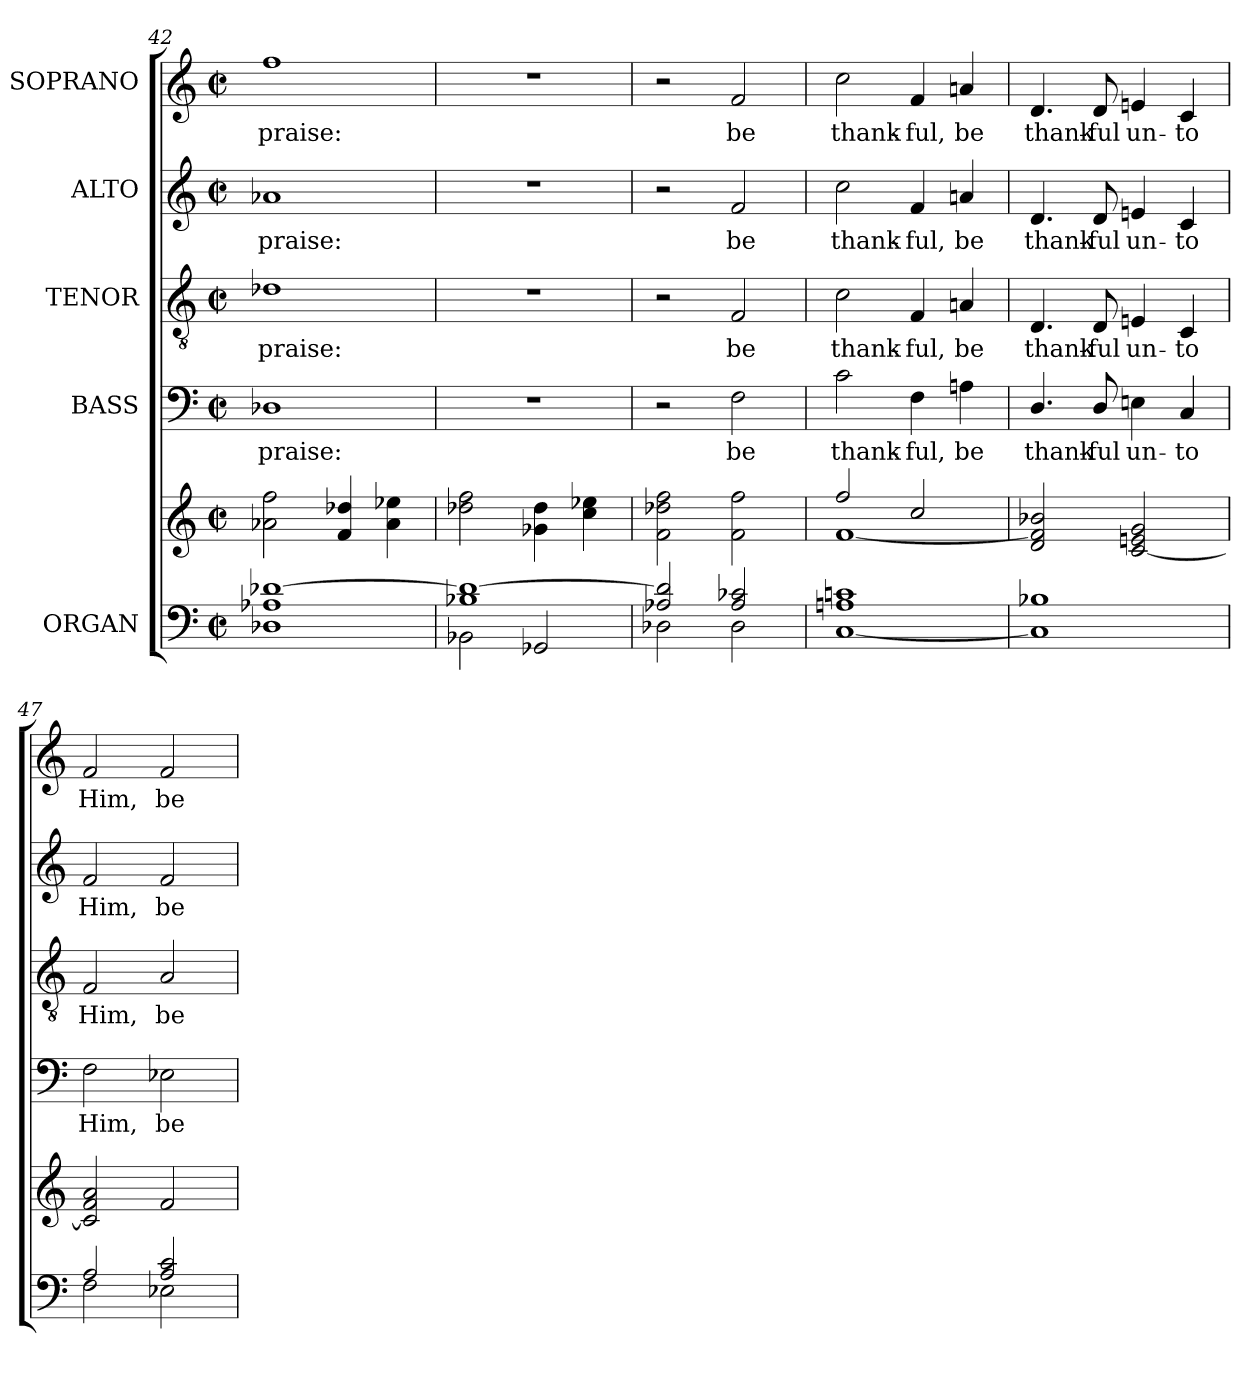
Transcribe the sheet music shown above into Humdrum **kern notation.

**kern	**kern	**kern	**text	**kern	**text	**kern	**text	**kern	**text
*part5	*part5	*part4	*part4	*part3	*part3	*part2	*part2	*part1	*part1
*staff6	*staff5	*staff4	*staff4	*staff3	*staff3	*staff2	*staff2	*staff1	*staff1
*I"ORGAN	*	*I"BASS	*	*I"TENOR	*	*I"ALTO	*	*I"SOPRANO	*
*clefF4	*clefG2	*clefF4	*	*clefGv2	*	*clefG2	*	*clefG2	*
*	*	*	*	*ITrd7c12	*	*	*	*	*
*k[]	*k[]	*k[]	*	*k[]	*	*k[]	*	*k[]	*
*C:	*C:	*C:	*	*C:	*	*C:	*	*C:	*
*M2/2	*M2/2	*M2/2	*	*M2/2	*	*M2/2	*	*M2/2	*
*met(c|)	*met(c|)	*met(c|)	*	*met(c|)	*	*met(c|)	*	*met(c|)	*
=42	=42	=42	=42	=42	=42	=42	=42	=42	=42
*^	*	*	*	*	*	*	*	*	*
!	!	!	!	!LO:LY:b:color=#000000	!	!	!	!	!	!
!	!	!	!	!	!	!LO:LY:b:color=#000000	!	!	!	!
!	!	!	!	!	!	!	!	!LO:LY:b:color=#000000	!	!
!	!	!	!	!	!	!	!	!	!	!LO:LY:b:color=#000000
1A-Xi [1d-Xi	1D-Xi	2a-Xi\ 2ffi	1D-Xi	praise:	1D-Xi	praise:	1a-Xi	praise:	1ffi	praise:
.	.	4fi/ 4dd-Xi	.	.	.	.	.	.	.	.
.	.	4a-i\ 4ee-i	.	.	.	.	.	.	.	.
=43	=43	=43	=43	=43	=43	=43	=43	=43	=43	=43
1B-i 1d-i_	2BB-i\	2dd-Xi\ 2ffi	1r	.	1r	.	1r	.	1r	.
.	2GG-Xi/	4g-Xi\ 4dd-i	.	.	.	.	.	.	.	.
.	.	4cci\ 4ee-i	.	.	.	.	.	.	.	.
=44	=44	=44	=44	=44	=44	=44	=44	=44	=44	=44
2A-Xi/ 2d-i]	2D-Xi\	2fi\ 2dd-Xi 2ffi	2r	.	2r	.	2r	.	2r	.
!	!	!	!	!LO:LY:b:color=#000000	!	!	!	!	!	!
!	!	!	!	!	!	!LO:LY:b:color=#000000	!	!	!	!
!	!	!	!	!	!	!	!	!LO:LY:b:color=#000000	!	!
!	!	!	!	!	!	!	!	!	!	!LO:LY:b:color=#000000
2A-i/ 2c-Xi	2D-i\	2fi\ 2ffi	2Fi\	be	2FFi/	be	2fi/	be	2fi/	be
=45	=45	=45	=45	=45	=45	=45	=45	=45	=45	=45
*	*	*^	*	*	*	*	*	*	*	*
!	!	!	!	!	!LO:LY:b:color=#000000	!	!	!	!	!	!
!	!	!	!	!	!	!	!LO:LY:b:color=#000000	!	!	!	!
!	!	!	!	!	!	!	!	!	!LO:LY:b:color=#000000	!	!
!	!	!	!	!	!	!	!	!	!	!	!LO:LY:b:color=#000000
1Ani 1cni	[1Ci	2ffi/	[1fi	2ci\	thank-	2Ci\	thank-	2cci\	thank-	2cci\	thank-
!	!	!	!	!	!LO:LY:b:color=#000000	!	!	!	!	!	!
!	!	!	!	!	!	!	!LO:LY:b:color=#000000	!	!	!	!
!	!	!	!	!	!	!	!	!	!LO:LY:b:color=#000000	!	!
!	!	!	!	!	!	!	!	!	!	!	!LO:LY:b:color=#000000
.	.	2cci/	.	4Fi\	-ful,	4FFi/	-ful,	4fi/	-ful,	4fi/	-ful,
!	!	!	!	!	!LO:LY:b:color=#000000	!	!	!	!	!	!
!	!	!	!	!	!	!	!LO:LY:b:color=#000000	!	!	!	!
!	!	!	!	!	!	!	!	!	!LO:LY:b:color=#000000	!	!
!	!	!	!	!	!	!	!	!	!	!	!LO:LY:b:color=#000000
.	.	.	.	4Ani\	be	4AAni/	be	4ani/	be	4ani/	be
*	*	*v	*v	*	*	*	*	*	*	*	*
=46	=46	=46	=46	=46	=46	=46	=46	=46	=46	=46
!	!	!	!	!LO:LY:b:color=#000000	!	!	!	!	!	!
!	!	!	!	!	!	!LO:LY:b:color=#000000	!	!	!	!
!	!	!	!	!	!	!	!	!LO:LY:b:color=#000000	!	!
!	!	!	!	!	!	!	!	!	!	!LO:LY:b:color=#000000
1B-i	1Ci]	2di/ 2fi] 2b-i	4.Di/	thank-	4.DDi/	thank-	4.di/	thank-	4.di/	thank-
!	!	!	!	!LO:LY:b:color=#000000	!	!	!	!	!	!
!	!	!	!	!	!	!LO:LY:b:color=#000000	!	!	!	!
!	!	!	!	!	!	!	!	!LO:LY:b:color=#000000	!	!
!	!	!	!	!	!	!	!	!	!	!LO:LY:b:color=#000000
.	.	.	8Di/	-ful	8DDi/	-ful	8di/	-ful	8di/	-ful
!	!	!	!	!LO:LY:b:color=#000000	!	!	!	!	!	!
!	!	!	!	!	!	!LO:LY:b:color=#000000	!	!	!	!
!	!	!	!	!	!	!	!	!LO:LY:b:color=#000000	!	!
!	!	!	!	!	!	!	!	!	!	!LO:LY:b:color=#000000
.	.	[2ci/ 2eni 2gi	4Eni\	un-	4EEni/	un-	4eni/	un-	4eni/	un-
!	!	!	!	!LO:LY:b:color=#000000	!	!	!	!	!	!
!	!	!	!	!	!	!LO:LY:b:color=#000000	!	!	!	!
!	!	!	!	!	!	!	!	!LO:LY:b:color=#000000	!	!
!	!	!	!	!	!	!	!	!	!	!LO:LY:b:color=#000000
.	.	.	4Ci/	-to	4CCi/	-to	4ci/	-to	4ci/	-to
=47	=47	=47	=47	=47	=47	=47	=47	=47	=47	=47
!	!	!	!	!LO:LY:b:color=#000000	!	!	!	!	!	!
!	!	!	!	!	!	!LO:LY:b:color=#000000	!	!	!	!
!	!	!	!	!	!	!	!	!LO:LY:b:color=#000000	!	!
!	!	!	!	!	!	!	!	!	!	!LO:LY:b:color=#000000
2Ai/	2Fi\	2ci/] 2fi 2ai	2Fi\	Him,	2FFi/	Him,	2fi/	Him,	2fi/	Him,
!	!	!	!	!LO:LY:b:color=#000000	!	!	!	!	!	!
!	!	!	!	!	!	!LO:LY:b:color=#000000	!	!	!	!
!	!	!	!	!	!	!	!	!LO:LY:b:color=#000000	!	!
!	!	!	!	!	!	!	!	!	!	!LO:LY:b:color=#000000
2Ai/ 2ci	2E-i\	2fi/	2E-Xi\	be	2AAi/	be	2fi/	be	2fi/	be
*v	*v	*	*	*	*	*	*	*	*	*
=	=	=	=	=	=	=	=	=	=
*-	*-	*-	*-	*-	*-	*-	*-	*-	*-
